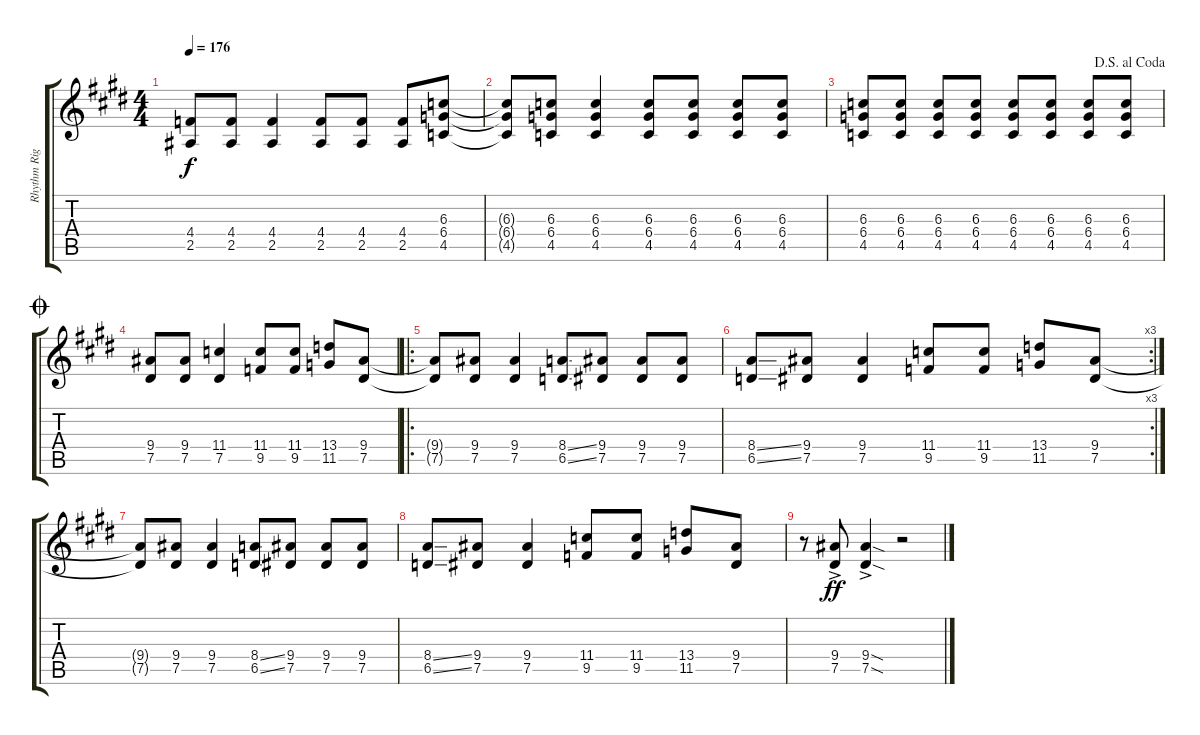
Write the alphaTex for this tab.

\track ("Rhythm Right" "Rhythm Rig") {instrument distortionguitar}
\staff {score tabs}
\tuning (Eb4 Bb3 Gb3 Db3 Ab2 Eb2) {hide}
\ts (4 4)
\tempo 176
\clef g2
\ks c#minor
(4.4{t} 2.5{t}).8{dy f} (4.4 2.5).8 (4.4 2.5).4 (4.4 2.5).8 (4.4 2.5).8 (4.4 2.5).8 (6.3 6.4 4.5).8 |
(6.3{t} 6.4{t} 4.5{t}).8 (6.3 6.4 4.5).8 (6.3 6.4 4.5).4 (6.3 6.4 4.5).8 (6.3 6.4 4.5).8 (6.3 6.4 4.5).8 (6.3 6.4 4.5).8 |
\jump dalsegnoalcoda
(6.3 6.4 4.5).8 (6.3 6.4 4.5).8 (6.3 6.4 4.5).8 (6.3 6.4 4.5).8 (6.3 6.4 4.5).8 (6.3 6.4 4.5).8 (6.3 6.4 4.5).8 (6.3 6.4 4.5).8 |
\jump coda
\ks e
(9.4 7.5).8 (9.4 7.5).8 (11.4 7.5).4 (11.4 9.5).8 (11.4 9.5).8 (13.4 11.5).8 (9.4 7.5).8 |
\ro
\ks c#minor
(9.4{t} 7.5{t}).8 (9.4 7.5).8 (9.4 7.5).4 (8.4{ss} 6.5{ss}).8 (9.4 7.5).8 (9.4 7.5).8 (9.4 7.5).8 |
\rc 3
(8.4{ss} 6.5{ss}).8 (9.4 7.5).8 (9.4 7.5).4 (11.4 9.5).8 (11.4 9.5).8 (13.4 11.5).8 (9.4 7.5).8 |
\ks e
(9.4{t} 7.5{t}).8 (9.4 7.5).8 (9.4 7.5).4 (8.4{ss} 6.5{ss}).8 (9.4 7.5).8 (9.4 7.5).8 (9.4 7.5).8 |
\ks c#minor
(8.4{ss} 6.5{ss}).8 (9.4 7.5).8 (9.4 7.5).4 (11.4 9.5).8 (11.4 9.5).8 (13.4 11.5).8 (9.4 7.5).8 |
r.8 (9.4{ac} 7.5{ac}).8{dy ff} (9.4{sod ac} 7.5{sod ac}).4 r.2
